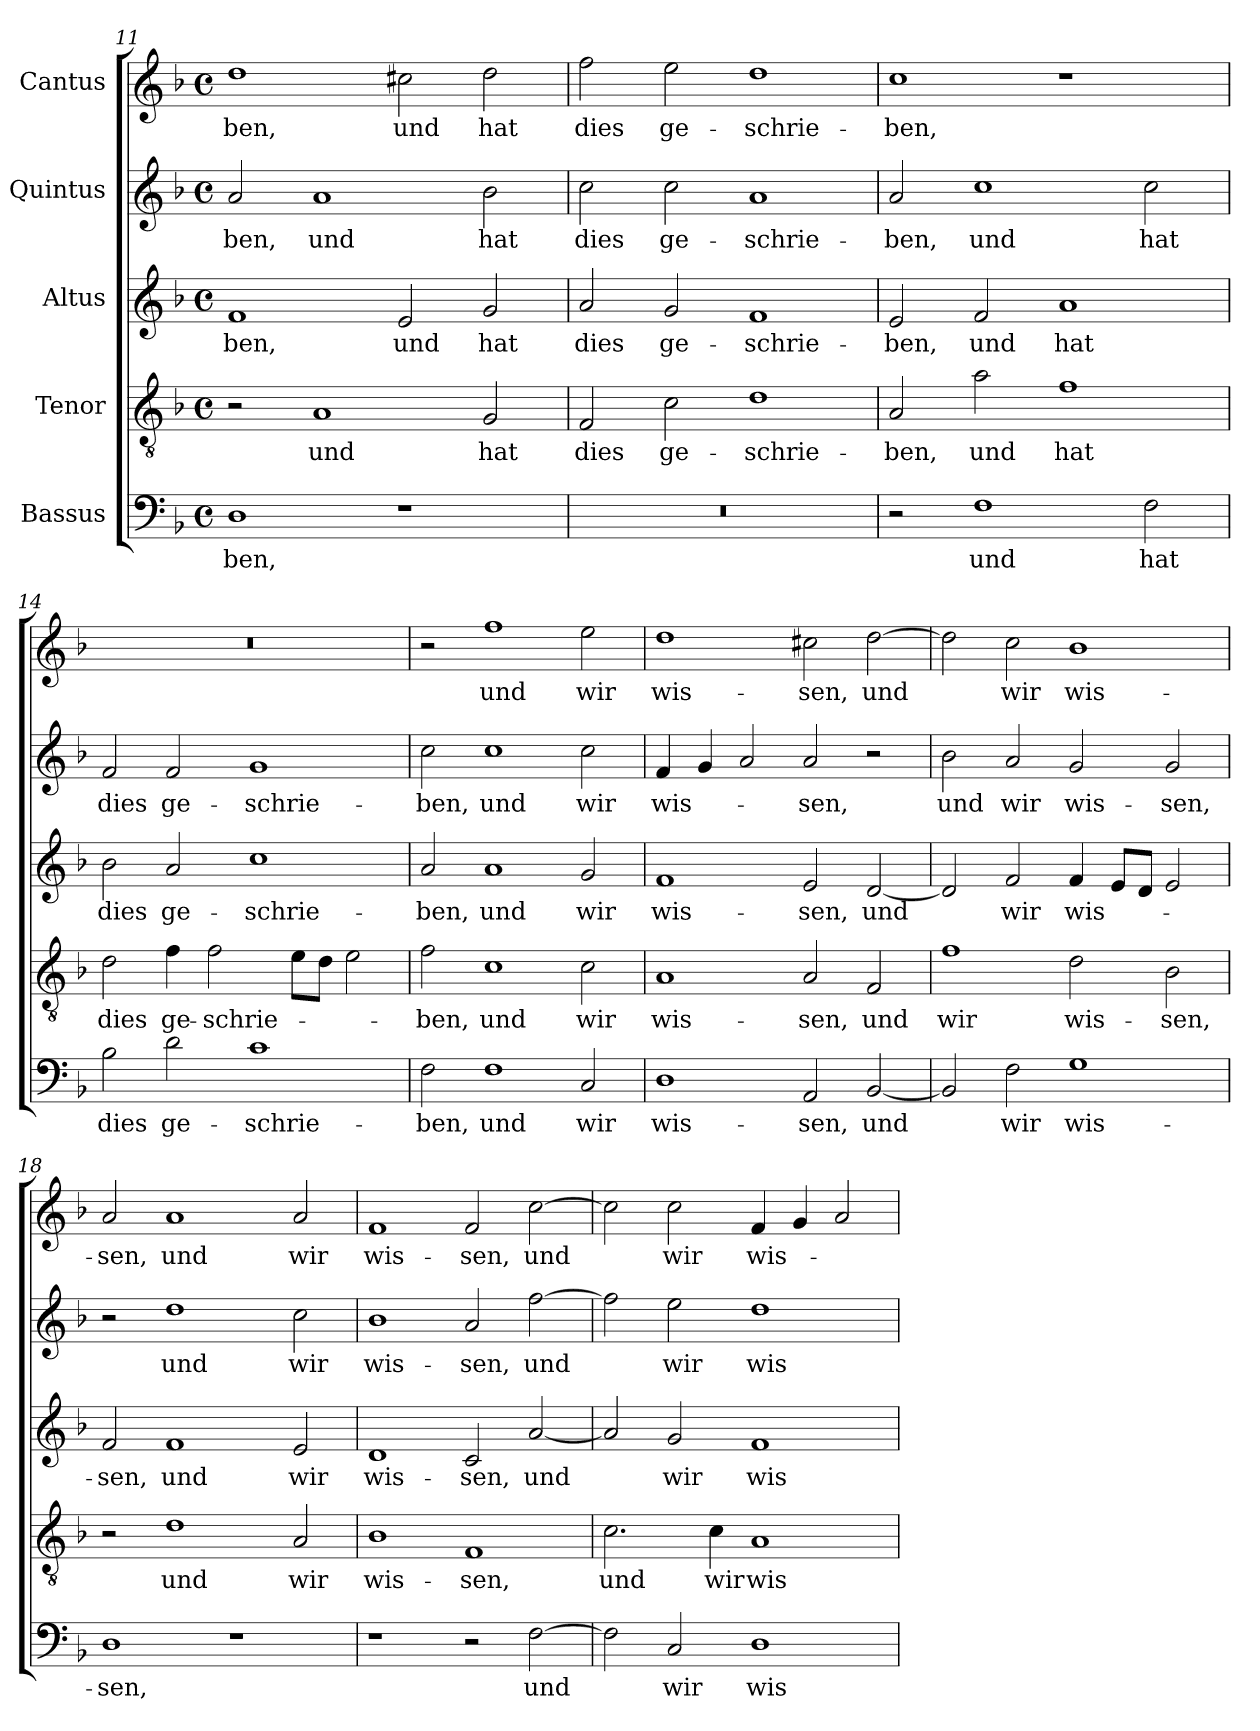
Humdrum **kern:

**kern	**text	**kern	**text	**kern	**text	**kern	**text	**kern	**text
*part5	*part5	*part4	*part4	*part3	*part3	*part2	*part2	*part1	*part1
*staff5	*staff5	*staff4	*staff4	*staff3	*staff3	*staff2	*staff2	*staff1	*staff1
*I"Bassus	*	*I"Tenor	*	*I"Altus	*	*I"Quintus	*	*I"Cantus	*
!!LO:PB:g=z
*clefF4	*	*clefGv2	*	*clefG2	*	*clefG2	*	*clefG2	*
*k[b-]	*	*k[b-]	*	*k[b-]	*	*k[b-]	*	*k[b-]	*
*M4/2	*	*M4/2	*	*M4/2	*	*M4/2	*	*M4/2	*
*met(c)	*	*met(c)	*	*met(c)	*	*met(c)	*	*met(c)	*
=11	=11	=11	=11	=11	=11	=11	=11	=11	=11
!	!LO:LY:b	!	!	!	!LO:LY:b	!	!LO:LY:b	!	!LO:LY:b
1D	-ben,	2r	.	1f	-ben,	2a/	-ben,	1dd	-ben,
!	!	!	!LO:LY:b	!	!	!	!LO:LY:b	!	!
.	.	1A	und	.	.	1a	und	.	.
!	!	!	!	!	!LO:LY:b	!	!	!	!LO:LY:b
1r	.	.	.	2e/	und	.	.	2cc#X\	und
!	!	!	!LO:LY:b	!	!LO:LY:b	!	!LO:LY:b	!	!LO:LY:b
.	.	2G/	hat	2g/	hat	2b-\	hat	2dd\	hat
=12	=12	=12	=12	=12	=12	=12	=12	=12	=12
!	!	!	!LO:LY:b	!	!LO:LY:b	!	!LO:LY:b	!	!LO:LY:b
0r	.	2F/	dies	2a/	dies	2cc\	dies	2ff\	dies
!	!	!	!LO:LY:b	!	!LO:LY:b	!	!LO:LY:b	!	!LO:LY:b
.	.	2c\	ge-	2g/	ge-	2cc\	ge-	2ee\	ge-
!	!	!	!LO:LY:b	!	!LO:LY:b	!	!LO:LY:b	!	!LO:LY:b
.	.	1d	-schrie-	1f	-schrie-	1a	-schrie-	1dd	-schrie-
=13	=13	=13	=13	=13	=13	=13	=13	=13	=13
!	!	!	!LO:LY:b	!	!LO:LY:b	!	!LO:LY:b	!	!LO:LY:b
2r	.	2A/	-ben,	2e/	-ben,	2a/	-ben,	1cc	-ben,
!	!LO:LY:b	!	!LO:LY:b	!	!LO:LY:b	!	!LO:LY:b	!	!
1F	und	2a\	und	2f/	und	1cc	und	.	.
!	!	!	!LO:LY:b	!	!LO:LY:b	!	!	!	!
.	.	1f	hat	1a	hat	.	.	1r	.
!	!LO:LY:b	!	!	!	!	!	!LO:LY:b	!	!
2F\	hat	.	.	.	.	2cc\	hat	.	.
=14	=14	=14	=14	=14	=14	=14	=14	=14	=14
!	!LO:LY:b	!	!LO:LY:b	!	!LO:LY:b	!	!LO:LY:b	!	!
2B-\	dies	2d\	dies	2b-\	dies	2f/	dies	0r	.
!	!LO:LY:b	!	!LO:LY:b	!	!LO:LY:b	!	!LO:LY:b	!	!
2d\	ge-	4f\	ge-	2a/	ge-	2f/	ge-	.	.
!	!	!	!LO:LY:b	!	!	!	!	!	!
.	.	2f\	-schrie-	.	.	.	.	.	.
!	!LO:LY:b	!	!	!	!LO:LY:b	!	!LO:LY:b	!	!
1c	-schrie-	.	.	1cc	-schrie-	1g	-schrie-	.	.
.	.	8e\L	.	.	.	.	.	.	.
.	.	8d\J	.	.	.	.	.	.	.
.	.	2e\	.	.	.	.	.	.	.
=15	=15	=15	=15	=15	=15	=15	=15	=15	=15
!	!LO:LY:b	!	!LO:LY:b	!	!LO:LY:b	!	!LO:LY:b	!	!
2F\	-ben,	2f\	-ben,	2a/	-ben,	2cc\	-ben,	2r	.
!	!LO:LY:b	!	!LO:LY:b	!	!LO:LY:b	!	!LO:LY:b	!	!LO:LY:b
1F	und	1c	und	1a	und	1cc	und	1ff	und
!	!LO:LY:b	!	!LO:LY:b	!	!LO:LY:b	!	!LO:LY:b	!	!LO:LY:b
2C/	wir	2c\	wir	2g/	wir	2cc\	wir	2ee\	wir
!!LO:LB:g=z
=16	=16	=16	=16	=16	=16	=16	=16	=16	=16
!	!LO:LY:b	!	!LO:LY:b	!	!LO:LY:b	!	!LO:LY:b	!	!LO:LY:b
1D	wis-	1A	wis-	1f	wis-	4f/	wis-	1dd	wis-
.	.	.	.	.	.	4g/	.	.	.
.	.	.	.	.	.	2a/	.	.	.
!	!LO:LY:b	!	!LO:LY:b	!	!LO:LY:b	!	!LO:LY:b	!	!LO:LY:b
2AA/	-sen,	2A/	-sen,	2e/	-sen,	2a/	-sen,	2cc#X\	-sen,
!	!LO:LY:b	!	!LO:LY:b	!	!LO:LY:b	!	!	!	!LO:LY:b
[2BB-/	und	2F/	und	[2d/	und	2r	.	[2dd\	und
=17	=17	=17	=17	=17	=17	=17	=17	=17	=17
!	!	!	!LO:LY:b	!	!	!	!LO:LY:b	!	!
2BB-/]	.	1f	wir	2d/]	.	2b-\	und	2dd\]	.
!	!LO:LY:b	!	!	!	!LO:LY:b	!	!LO:LY:b	!	!LO:LY:b
2F\	wir	.	.	2f/	wir	2a/	wir	2cc\	wir
!	!LO:LY:b	!	!LO:LY:b	!	!LO:LY:b	!	!LO:LY:b	!	!LO:LY:b
1G	wis-	2d\	wis-	4f/	wis-	2g/	wis-	1b-	wis-
.	.	.	.	8e/L	.	.	.	.	.
.	.	.	.	8d/J	.	.	.	.	.
!	!	!	!LO:LY:b	!	!	!	!LO:LY:b	!	!
.	.	2B-\	-sen,	2e/	.	2g/	-sen,	.	.
=18	=18	=18	=18	=18	=18	=18	=18	=18	=18
!	!LO:LY:b	!	!	!	!LO:LY:b	!	!	!	!LO:LY:b
1D	-sen,	2r	.	2f/	-sen,	2r	.	2a/	-sen,
!	!	!	!LO:LY:b	!	!LO:LY:b	!	!LO:LY:b	!	!LO:LY:b
.	.	1d	und	1f	und	1dd	und	1a	und
1r	.	.	.	.	.	.	.	.	.
!	!	!	!LO:LY:b	!	!LO:LY:b	!	!LO:LY:b	!	!LO:LY:b
.	.	2A/	wir	2e/	wir	2cc\	wir	2a/	wir
=19	=19	=19	=19	=19	=19	=19	=19	=19	=19
!	!	!	!LO:LY:b	!	!LO:LY:b	!	!LO:LY:b	!	!LO:LY:b
1r	.	1B-	wis-	1d	wis-	1b-	wis-	1f	wis-
!	!	!	!LO:LY:b	!	!LO:LY:b	!	!LO:LY:b	!	!LO:LY:b
2r	.	1F	-sen,	2c/	-sen,	2a/	-sen,	2f/	-sen,
!	!LO:LY:b	!	!	!	!LO:LY:b	!	!LO:LY:b	!	!LO:LY:b
[2F\	und	.	.	[2a/	und	[2ff\	und	[2cc\	und
=20	=20	=20	=20	=20	=20	=20	=20	=20	=20
!	!	!	!LO:LY:b	!	!	!	!	!	!
2F\]	.	2.c\	und	2a/]	.	2ff\]	.	2cc\]	.
!	!LO:LY:b	!	!	!	!LO:LY:b	!	!LO:LY:b	!	!LO:LY:b
2C/	wir	.	.	2g/	wir	2ee\	wir	2cc\	wir
!	!	!	!LO:LY:b	!	!	!	!	!	!
.	.	4c\	wir	.	.	.	.	.	.
!	!LO:LY:b	!	!LO:LY:b	!	!LO:LY:b	!	!LO:LY:b	!	!LO:LY:b
1D	wis-	1A	wis-	1f	wis-	1dd	wis-	4f/	wis-
.	.	.	.	.	.	.	.	4g/	.
.	.	.	.	.	.	.	.	2a/	.
=	=	=	=	=	=	=	=	=	=
*-	*-	*-	*-	*-	*-	*-	*-	*-	*-
